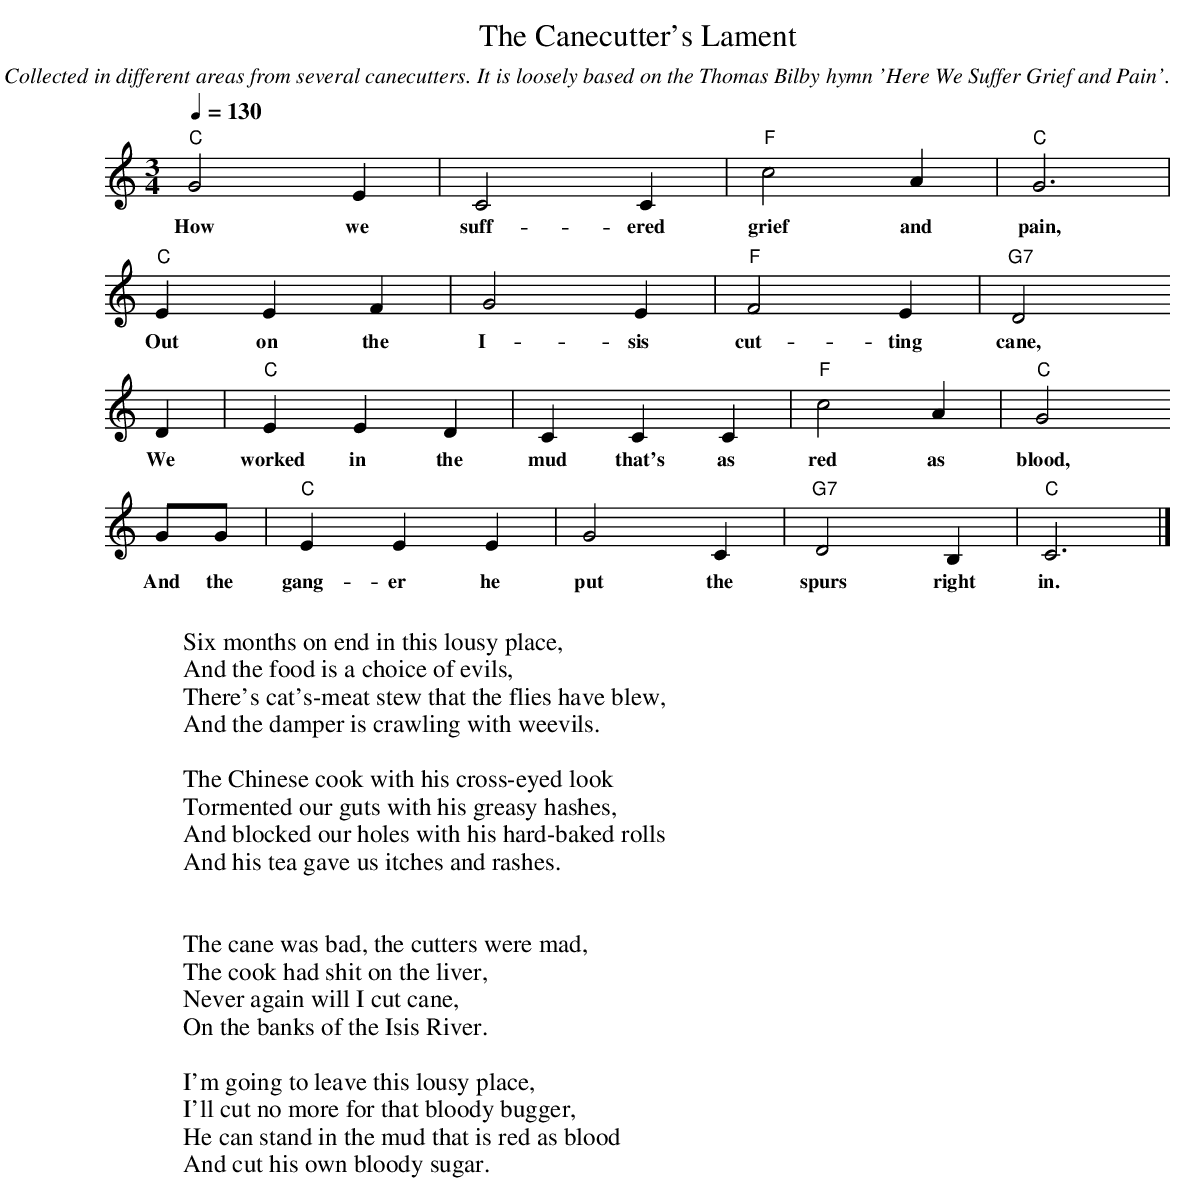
X:1
T:Canecutter's Lament, The
C:Collected in different areas from several canecutters. It is loosely based on the Thomas Bilby hymn 'Here We Suffer Grief and Pain'.
M:3/4
L:1/4
Q:1/4=130
K:Cmaj
"C"G2E|C2C|"F"c2A|"C"G3|
w:How we suff-ered grief and pain,
"C"EEF|G2E|"F"F2E|"G7"D2
w:Out on the I-sis cut-ting cane,
D|"C"EED|CCC|"F"c2A|"C"G2
w: We worked in the mud that's as red as blood,
G/2G/2|"C"EEE|G2C|"G7"D2B,|"C"C3|]
w: And the gang-er he put the spurs right in.
W:
W:Six months on end in this lousy place,
W:And the food is a choice of evils,
W:There's cat's-meat stew that the flies have blew,
W:And the damper is crawling with weevils.
W:
W:The Chinese cook with his cross-eyed look
W:Tormented our guts with his greasy hashes,
W:And blocked our holes with his hard-baked rolls
W:And his tea gave us itches and rashes.
W:
W:
W:The cane was bad, the cutters were mad,
W:The cook had shit on the liver,
W:Never again will I cut cane,
W:On the banks of the Isis River.
W:
W:I'm going to leave this lousy place,
W:I'll cut no more for that bloody bugger,
W:He can stand in the mud that is red as blood
W:And cut his own bloody sugar.
